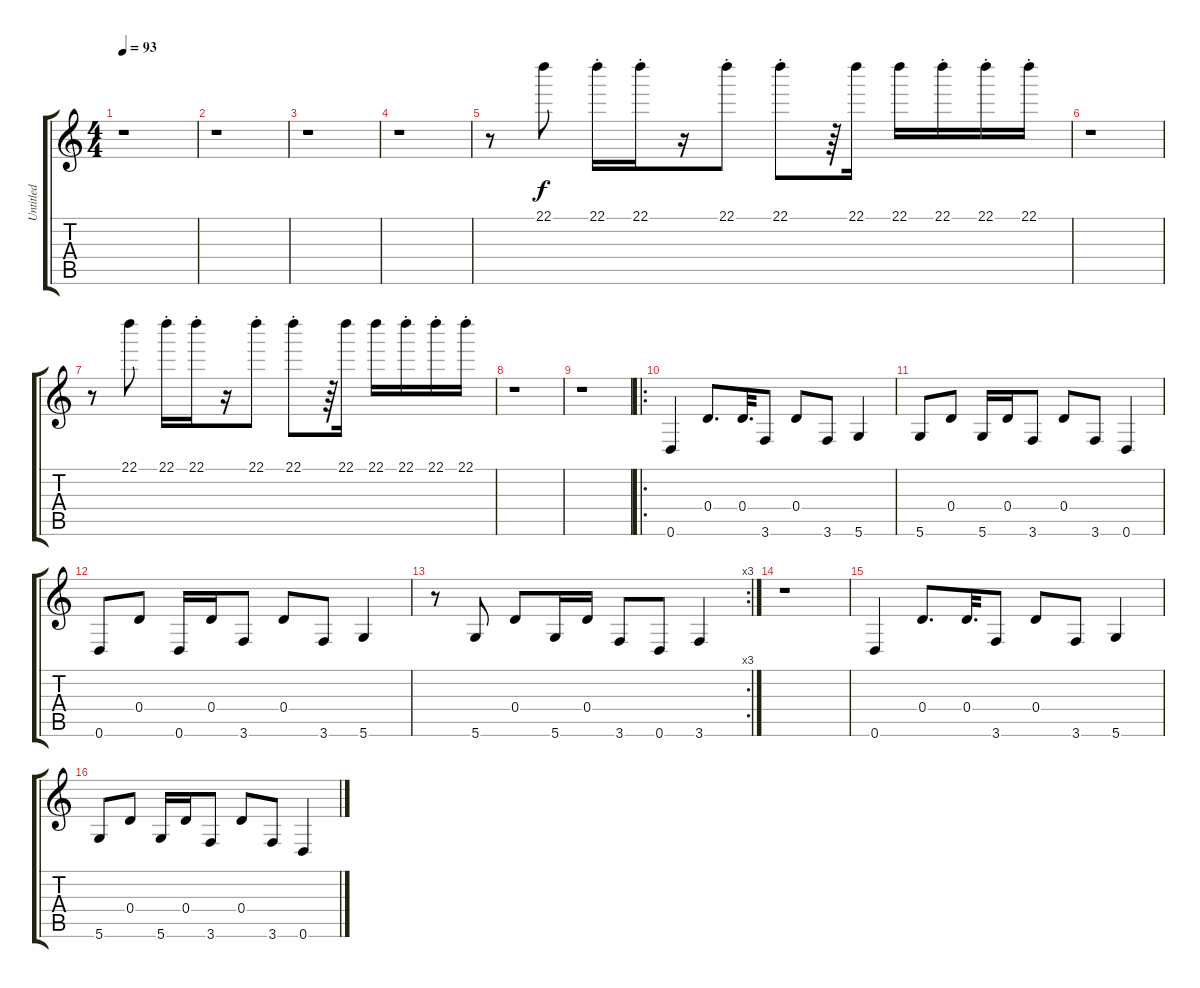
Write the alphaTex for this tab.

\track ("Untitled" "Untitled") {instrument distortionguitar}
\staff {score tabs}
\tuning (E4 B3 G3 D3 A2 D2) {hide}
\ts (4 4)
\tempo 93
\clef g2
\ks c
r.1{dy f} |
r.1 |
r.1 |
r.1 |
r.8 22.1.8 22.1{st}.16 22.1{st}.16 r.16 22.1{st}.8 22.1{st}.8 r.64 22.1.16 22.1.16 22.1{st}.16 22.1{st}.16 22.1{st}.16 |
r.1 |
r.8 22.1.8 22.1{st}.16 22.1{st}.16 r.16 22.1{st}.8 22.1{st}.8 r.64 22.1.16 22.1.16 22.1{st}.16 22.1{st}.16 22.1{st}.16 |
r.1 |
r.1 |
\ro
0.6.4 0.4.8{d} 0.4.32{d} 3.6.8 0.4.8 3.6.8 5.6.4 |
5.6.8 0.4.8 5.6.16 0.4.16 3.6.8 0.4.8 3.6.8 0.6.4 |
0.6.8 0.4.8 0.6.16 0.4.16 3.6.8 0.4.8 3.6.8 5.6.4 |
\rc 3
r.8 5.6.8 0.4.8 5.6.16 0.4.16 3.6.8 0.6.8 3.6.4 |
r.1 |
0.6.4 0.4.8{d} 0.4.32{d} 3.6.8 0.4.8 3.6.8 5.6.4 |
5.6.8 0.4.8 5.6.16 0.4.16 3.6.8 0.4.8 3.6.8 0.6.4
